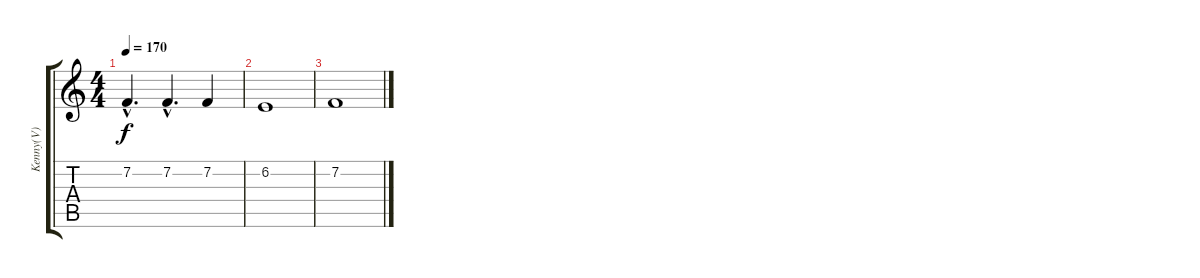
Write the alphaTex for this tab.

\track ("Kenny(V)" "Kenny(V)") {instrument violin}
\staff {score tabs}
\tuning (Eb4 Bb3 Gb3 Db3 Ab2 Eb2) {hide}
\ts (4 4)
\tempo 170
\clef g2
\ks c
7.2{hac}.4{d dy f} 7.2{hac}.4{d} 7.2.4 |
6.2.1 |
7.2.1
